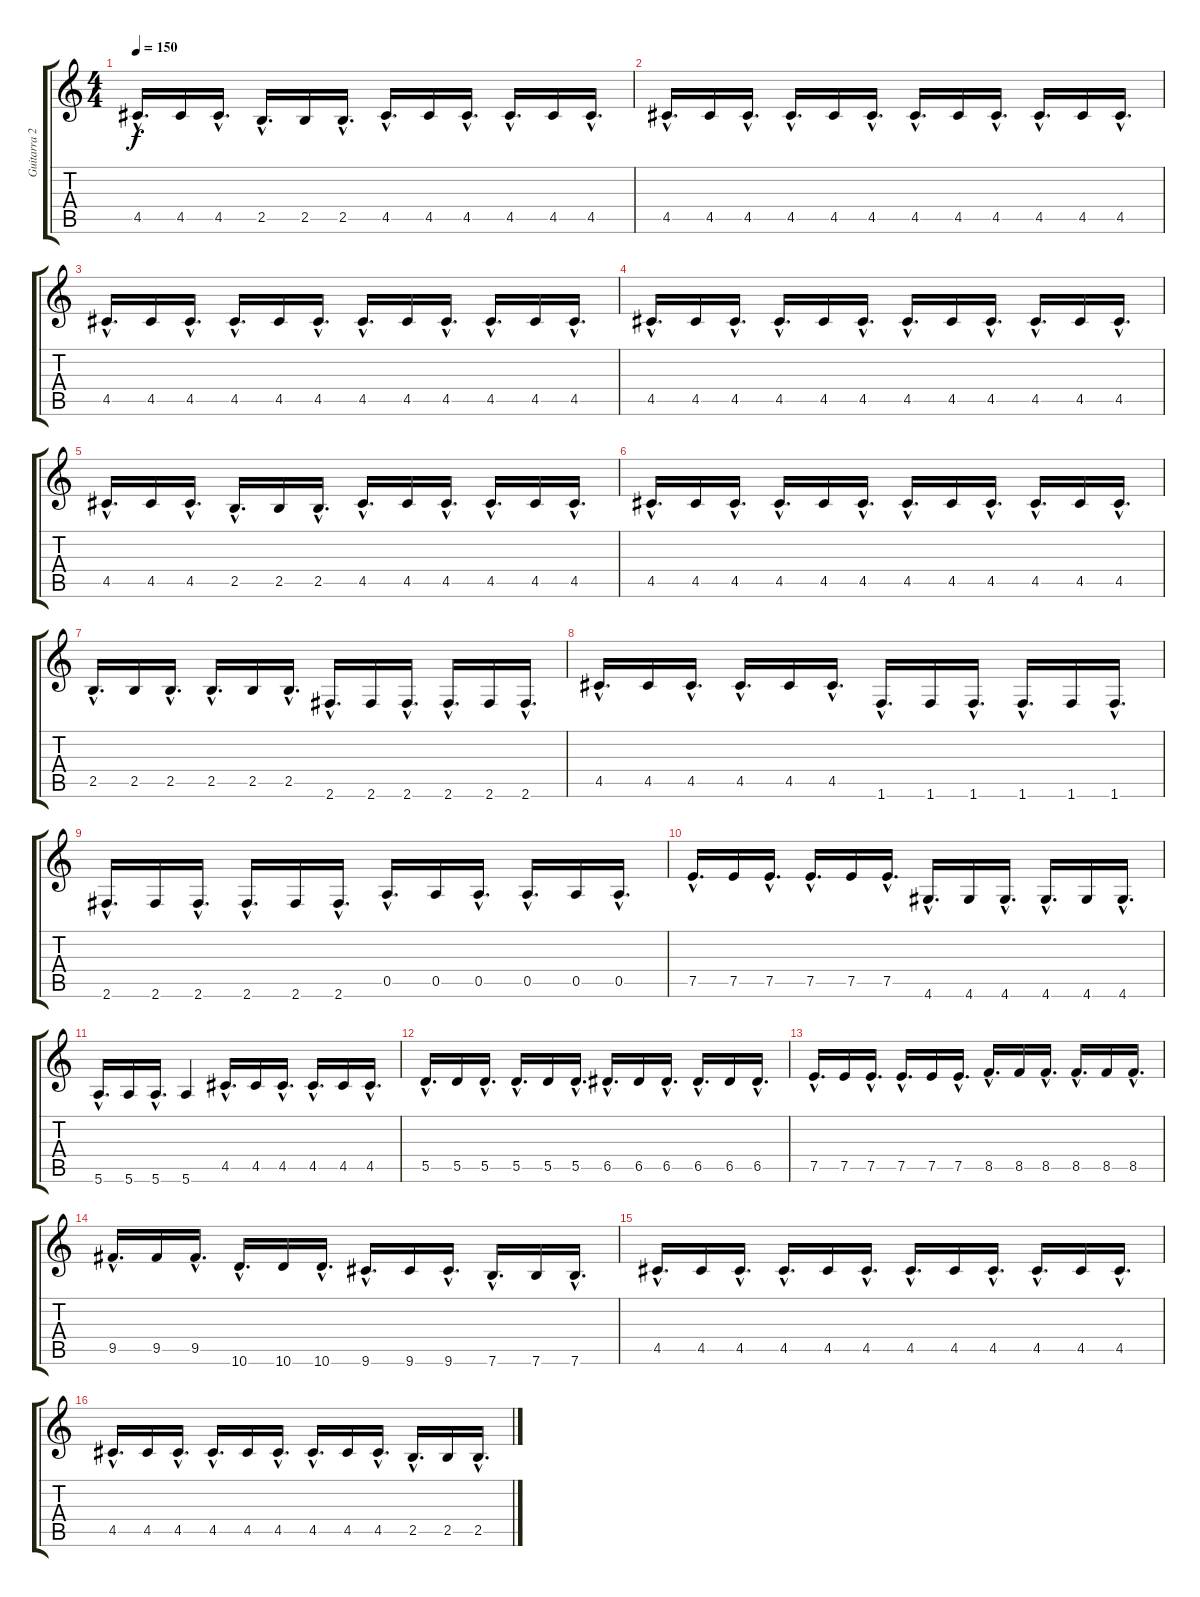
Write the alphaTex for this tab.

\track ("Guitarra 2" "Guitarra 2") {instrument overdrivenguitar}
\staff {score tabs}
\tuning (E4 B3 G3 D3 A2 E2) {hide}
\ts (4 4)
\tempo 150
\clef g2
\ks c
4.5{hac}.16{d dy f} 4.5.16 4.5{hac}.16{d} 2.5{hac}.16{d} 2.5.16 2.5{hac}.16{d} 4.5{hac}.16{d} 4.5.16 4.5{hac}.16{d} 4.5{hac}.16{d} 4.5.16 4.5{hac}.16{d} |
4.5{hac}.16{d} 4.5.16 4.5{hac}.16{d} 4.5{hac}.16{d} 4.5.16 4.5{hac}.16{d} 4.5{hac}.16{d} 4.5.16 4.5{hac}.16{d} 4.5{hac}.16{d} 4.5.16 4.5{hac}.16{d} |
4.5{hac}.16{d} 4.5.16 4.5{hac}.16{d} 4.5{hac}.16{d} 4.5.16 4.5{hac}.16{d} 4.5{hac}.16{d} 4.5.16 4.5{hac}.16{d} 4.5{hac}.16{d} 4.5.16 4.5{hac}.16{d} |
4.5{hac}.16{d} 4.5.16 4.5{hac}.16{d} 4.5{hac}.16{d} 4.5.16 4.5{hac}.16{d} 4.5{hac}.16{d} 4.5.16 4.5{hac}.16{d} 4.5{hac}.16{d} 4.5.16 4.5{hac}.16{d} |
4.5{hac}.16{d} 4.5.16 4.5{hac}.16{d} 2.5{hac}.16{d} 2.5.16 2.5{hac}.16{d} 4.5{hac}.16{d} 4.5.16 4.5{hac}.16{d} 4.5{hac}.16{d} 4.5.16 4.5{hac}.16{d} |
4.5{hac}.16{d} 4.5.16 4.5{hac}.16{d} 4.5{hac}.16{d} 4.5.16 4.5{hac}.16{d} 4.5{hac}.16{d} 4.5.16 4.5{hac}.16{d} 4.5{hac}.16{d} 4.5.16 4.5{hac}.16{d} |
2.5{hac}.16{d} 2.5.16 2.5{hac}.16{d} 2.5{hac}.16{d} 2.5.16 2.5{hac}.16{d} 2.6{hac}.16{d} 2.6.16 2.6{hac}.16{d} 2.6{hac}.16{d} 2.6.16 2.6{hac}.16{d} |
4.5{hac}.16{d} 4.5.16 4.5{hac}.16{d} 4.5{hac}.16{d} 4.5.16 4.5{hac}.16{d} 1.6{hac}.16{d} 1.6.16 1.6{hac}.16{d} 1.6{hac}.16{d} 1.6.16 1.6{hac}.16{d} |
2.6{hac}.16{d} 2.6.16 2.6{hac}.16{d} 2.6{hac}.16{d} 2.6.16 2.6{hac}.16{d} 0.5{hac}.16{d} 0.5.16 0.5{hac}.16{d} 0.5{hac}.16{d} 0.5.16 0.5{hac}.16{d} |
7.5{hac}.16{d} 7.5.16 7.5{hac}.16{d} 7.5{hac}.16{d} 7.5.16 7.5{hac}.16{d} 4.6{hac}.16{d} 4.6.16 4.6{hac}.16{d} 4.6{hac}.16{d} 4.6.16 4.6{hac}.16{d} |
5.6{hac}.16{d} 5.6.16 5.6{hac}.16{d} 5.6.4 4.5{hac}.16{d} 4.5.16 4.5{hac}.16{d} 4.5{hac}.16{d} 4.5.16 4.5{hac}.16{d} |
5.5{hac}.16{d} 5.5.16 5.5{hac}.16{d} 5.5{hac}.16{d} 5.5.16 5.5{hac}.16{d} 6.5{hac}.16{d} 6.5.16 6.5{hac}.16{d} 6.5{hac}.16{d} 6.5.16 6.5{hac}.16{d} |
7.5{hac}.16{d} 7.5.16 7.5{hac}.16{d} 7.5{hac}.16{d} 7.5.16 7.5{hac}.16{d} 8.5{hac}.16{d} 8.5.16 8.5{hac}.16{d} 8.5{hac}.16{d} 8.5.16 8.5{hac}.16{d} |
9.5{hac}.16{d} 9.5.16 9.5{hac}.16{d} 10.6{hac}.16{d} 10.6.16 10.6{hac}.16{d} 9.6{hac}.16{d} 9.6.16 9.6{hac}.16{d} 7.6{hac}.16{d} 7.6.16 7.6{hac}.16{d} |
4.5{hac}.16{d} 4.5.16 4.5{hac}.16{d} 4.5{hac}.16{d} 4.5.16 4.5{hac}.16{d} 4.5{hac}.16{d} 4.5.16 4.5{hac}.16{d} 4.5{hac}.16{d} 4.5.16 4.5{hac}.16{d} |
4.5{hac}.16{d} 4.5.16 4.5{hac}.16{d} 4.5{hac}.16{d} 4.5.16 4.5{hac}.16{d} 4.5{hac}.16{d} 4.5.16 4.5{hac}.16{d} 2.5{hac}.16{d} 2.5.16 2.5{hac}.16{d}
